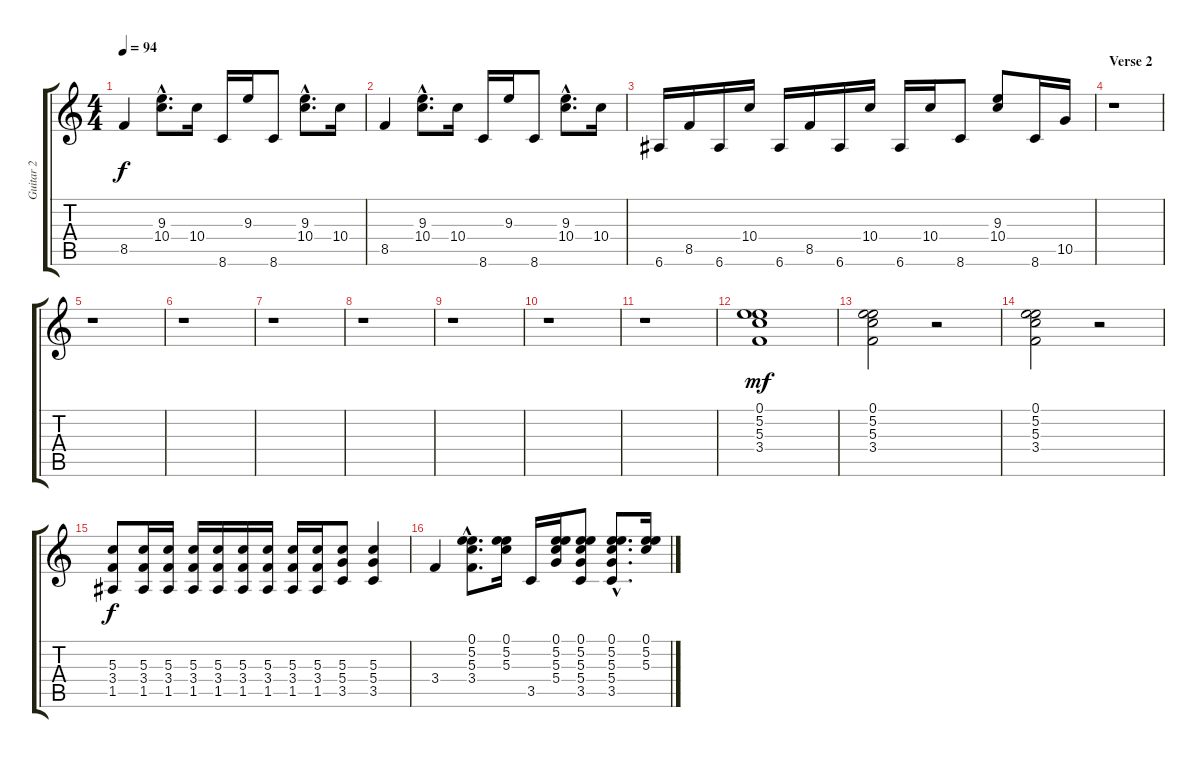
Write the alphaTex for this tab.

\track ("Guitar 2" "Guitar 2") {instrument acousticguitarsteel}
\staff {score tabs}
\tuning (E4 B3 G3 D3 A2 E2) {hide}
\ts (4 4)
\tempo 94
\clef g2
\ks c
8.5.4{dy f} (9.3{hac} 10.4{hac}).8{d} 10.4.16 8.6.16 9.3.16 8.6.8 (9.3{hac} 10.4{hac}).8{d} 10.4.16 |
8.5.4 (9.3{hac} 10.4{hac}).8{d} 10.4.16 8.6.16 9.3.16 8.6.8 (9.3{hac} 10.4{hac}).8{d} 10.4.16 |
6.6.16 8.5.16 6.6.16 10.4.16 6.6.16 8.5.16 6.6.16 10.4.16 6.6.16 10.4.16 8.6.8 (9.3 10.4).8 8.6.16 10.5.16 |
\section ("" "Verse 2")
r.1 |
r.1 |
r.1 |
r.1 |
r.1 |
r.1 |
r.1 |
r.1 |
(0.1 5.2 5.3 3.4).1{dy mf} |
(0.1 5.2 5.3 3.4).2 r.2 |
(0.1 5.2 5.3 3.4).2 r.2 |
(5.3 3.4 1.5).8{dy f} (5.3 3.4 1.5).16 (5.3 3.4 1.5).16 (5.3 3.4 1.5).16 (5.3 3.4 1.5).16 (5.3 3.4 1.5).16 (5.3 3.4 1.5).16 (5.3 3.4 1.5).16 (5.3 3.4 1.5).16 (5.3 5.4 3.5).8 (5.3 5.4 3.5).4 |
3.4.4 (0.1{hac} 5.2{hac} 5.3{hac} 3.4{hac}).8{d} (0.1 5.2 5.3).16 3.5.16 (0.1 5.2 5.3 5.4).16 (0.1 5.2 5.3 5.4 3.5).8 (0.1{hac} 5.2{hac} 5.3{hac} 5.4{hac} 3.5{hac}).8{d} (0.1 5.2 5.3).16
